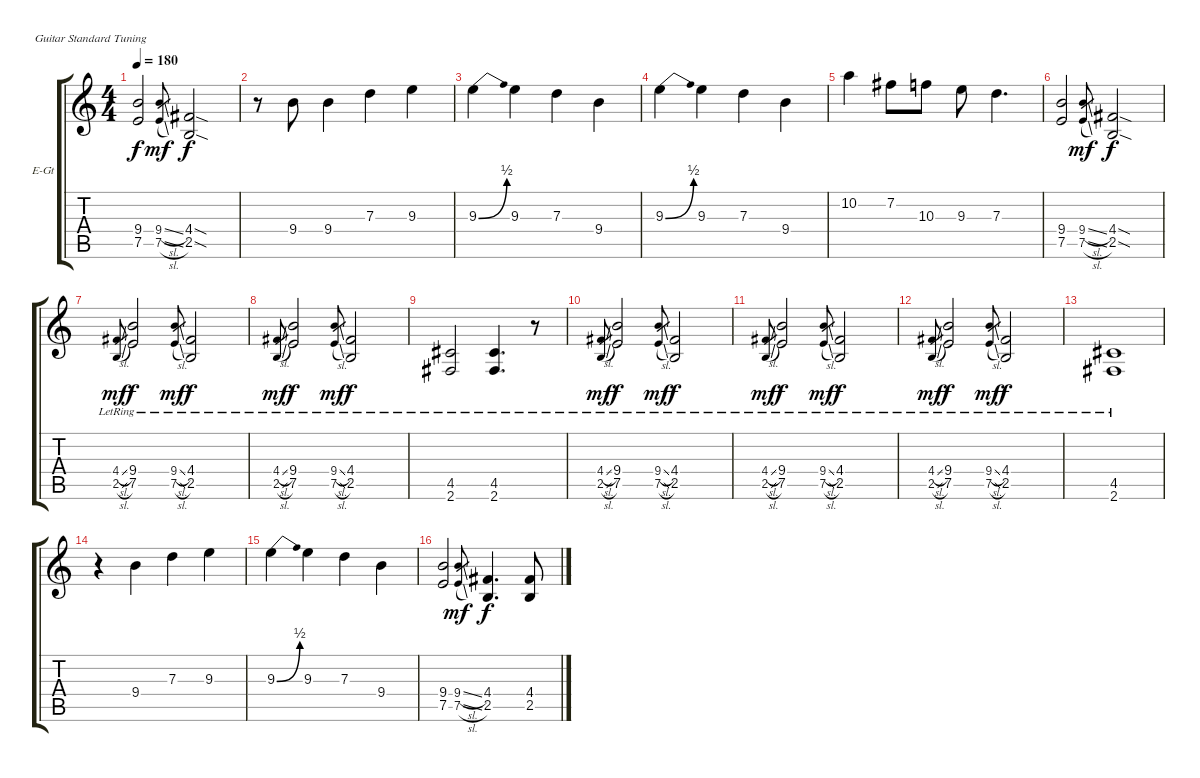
\bracketExtendMode groupsimilarinstruments
\firstSystemTrackNameOrientation horizontal
\otherSystemsTrackNameOrientation horizontal
\track ("Guitar" "E-Gt") {solo instrument overdrivenguitar}
\staff {score tabs}
\tuning (E4 B3 G3 D3 A2 E2)
\ts (4 4)
\tempo 180
\clef g2
\ks c
(9.4 7.5).2{dy f} (9.4{sl} 7.5{sl}).8{gr dy mf} (4.4{sod} 2.5{sod}).2{dy f} |
r.8 9.4.8 9.4.4 7.3.4 9.3.4 |
9.3{be (bend 0 0 60 2)}.4 9.3.4 7.3.4 9.4.4 |
9.3{be (bend 0 0 60 2)}.4 9.3.4 7.3.4 9.4.4 |
10.2.4 7.2.8 10.3.8 9.3.8 7.3.4{d} |
(9.4 7.5).2 (9.4{sl} 7.5{sl}).8{gr dy mf} (4.4{sod} 2.5{sod}).2{dy f} |
(4.4{sl lr} 2.5{sl lr}).8{gr dy mf} (9.4{lr} 7.5{lr}).2{dy f} (9.4{sl lr} 7.5{sl lr}).8{gr dy mf} (4.4{lr} 2.5{lr}).2{dy f} |
(4.4{sl lr} 2.5{sl lr}).8{gr dy mf} (9.4{lr} 7.5{lr}).2{dy f} (9.4{sl lr} 7.5{sl lr}).8{gr dy mf} (4.4{lr} 2.5{lr}).2{dy f} |
(4.5{lr} 2.6{lr}).2 (4.5 2.6{lr}).4{d} r.8 |
(4.4{sl lr} 2.5{sl lr}).8{gr dy mf} (9.4{lr} 7.5{lr}).2{dy f} (9.4{sl lr} 7.5{sl lr}).8{gr dy mf} (4.4{lr} 2.5{lr}).2{dy f} |
(4.4{sl lr} 2.5{sl lr}).8{gr dy mf} (9.4{lr} 7.5{lr}).2{dy f} (9.4{sl lr} 7.5{sl lr}).8{gr dy mf} (4.4{lr} 2.5{lr}).2{dy f} |
(4.4{sl lr} 2.5{sl lr}).8{gr dy mf} (9.4{lr} 7.5{lr}).2{dy f} (9.4{sl lr} 7.5{sl lr}).8{gr dy mf} (4.4{lr} 2.5{lr}).2{dy f} |
(4.5{lr} 2.6{lr}).1 |
r.4 9.4.4 7.3.4 9.3.4 |
9.3{be (bend 0 0 60 2)}.4 9.3.4 7.3.4 9.4.4 |
(9.4 7.5).2 (9.4{sl} 7.5{sl}).8{gr dy mf} (4.4 2.5).4{d dy f} (4.4 2.5).8
